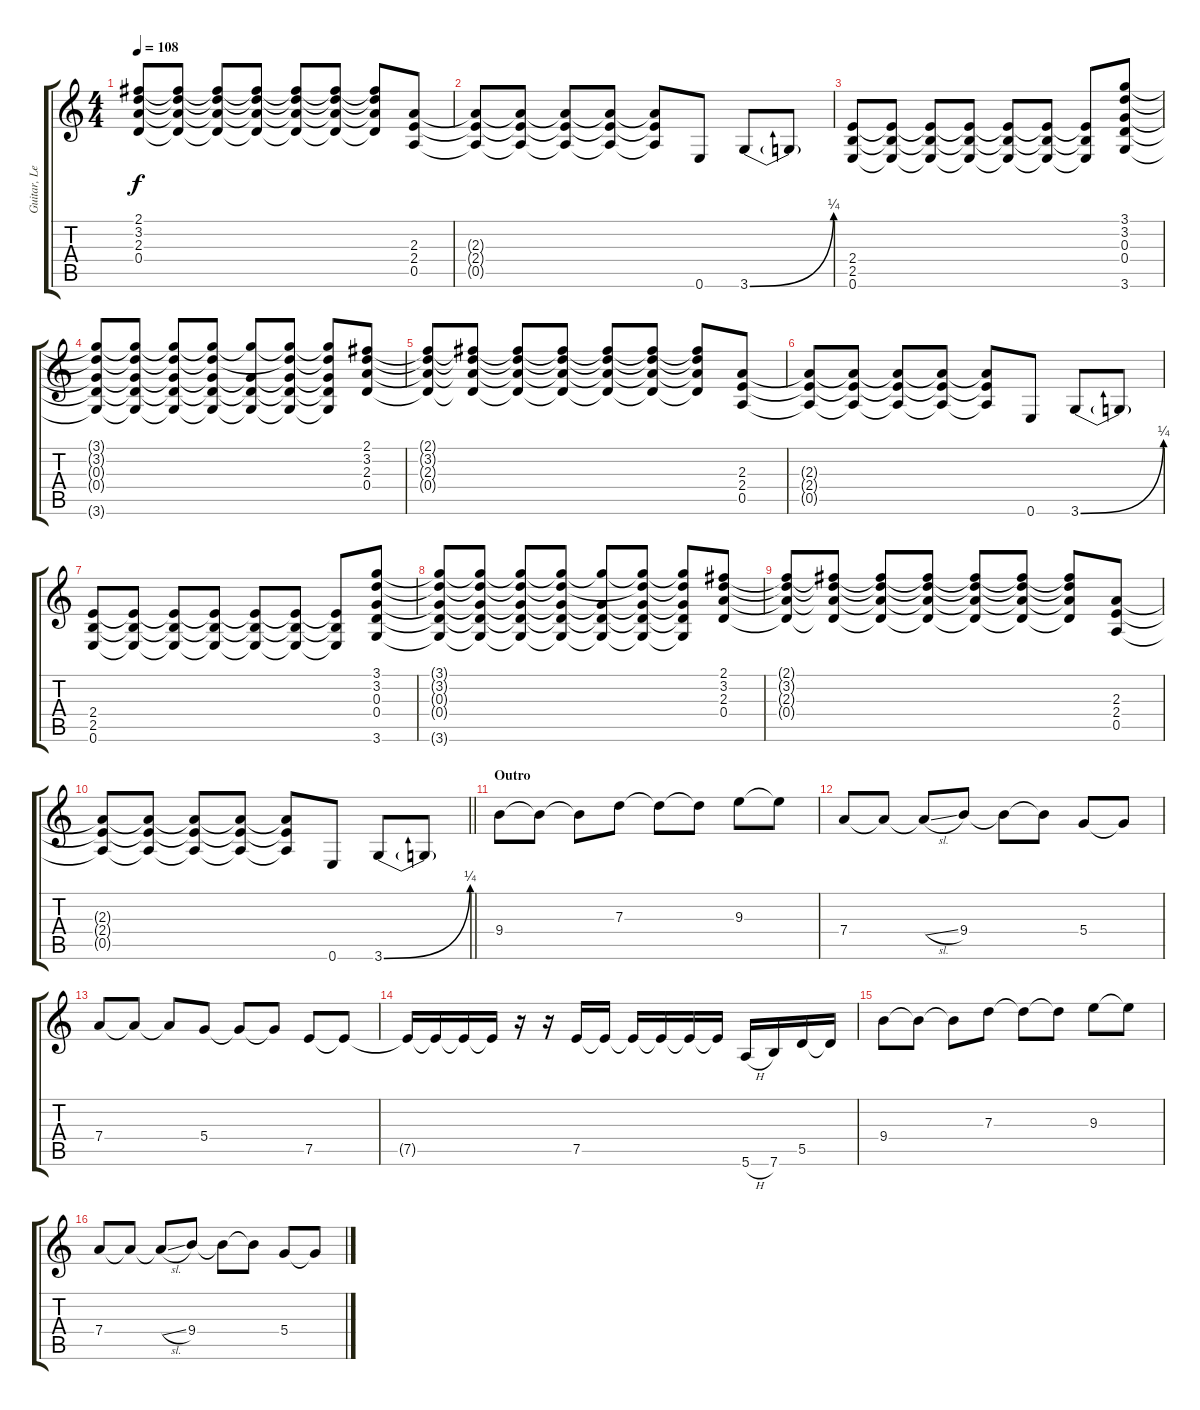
\track ("Guitar, Lead" "Guitar, Le") {mute instrument overdrivenguitar}
\staff {score tabs}
\tuning (E4 B3 G3 D3 A2 E2) {hide}
\ts (4 4)
\tempo 108
\clef g2
\ks c
(2.1{t} 3.2{t} 2.3{t} 0.4{t}).8{dy f} (2.1{t} 3.2{t} 2.3{t} 0.4{t}).8 (2.1{t} 3.2{t} 2.3{t} 0.4{t}).8 (2.1{t} 3.2{t} 2.3{t} 0.4{t}).8 (2.1{t} 3.2{t} 2.3{t} 0.4{t}).8 (2.1{t} 3.2{t} 2.3{t} 0.4{t}).8 (2.1{t} 3.2{t} 2.3{t} 0.4{t}).8 (2.3 2.4 0.5).8 |
(2.3{t} 2.4{t} 0.5{t}).8 (2.3{t} 2.4{t} 0.5{t}).8 (2.3{t} 2.4{t} 0.5{t}).8 (2.3{t} 2.4{t} 0.5{t}).8 (2.3{t} 2.4{t} 0.5{t}).8 0.6.8 3.6{be (bend 0 0 60 1)}.8 3.6{t}.8 |
(2.4 2.5 0.6).8 (2.4{t} 2.5{t} 0.6{t}).8 (2.4{t} 2.5{t} 0.6{t}).8 (2.4{t} 2.5{t} 0.6{t}).8 (2.4{t} 2.5{t} 0.6{t}).8 (2.4{t} 2.5{t} 0.6{t}).8 (2.4{t} 2.5{t} 0.6{t}).8 (3.1 3.2 0.3 0.4 3.6).8 |
(3.1{t} 3.2{t} 0.3{t} 0.4{t} 3.6{t}).8 (3.1{t} 3.2{t} 0.3{t} 0.4{t} 3.6{t}).8 (3.1{t} 3.2{t} 0.3{t} 0.4{t} 3.6{t}).8 (3.1{t} 3.2{t} 0.3{t} 0.4{t} 3.6{t}).8 (3.1{t} 0.3{t} 0.4{t} 3.6{t}).8 (3.1{t} 3.2{t} 0.3{t} 0.4{t} 3.6{t}).8 (3.1{t} 3.2{t} 0.3{t} 0.4{t} 3.6{t}).8 (2.1 3.2 2.3 0.4).8 |
(2.1{t} 3.2{t} 2.3{t} 0.4{t}).8 (2.1{t} 3.2{t} 2.3{t} 0.4{t}).8 (2.1{t} 3.2{t} 2.3{t} 0.4{t}).8 (2.1{t} 3.2{t} 2.3{t} 0.4{t}).8 (2.1{t} 3.2{t} 2.3{t} 0.4{t}).8 (2.1{t} 3.2{t} 2.3{t} 0.4{t}).8 (2.1{t} 3.2{t} 2.3{t} 0.4{t}).8 (2.3 2.4 0.5).8 |
(2.3{t} 2.4{t} 0.5{t}).8 (2.3{t} 2.4{t} 0.5{t}).8 (2.3{t} 2.4{t} 0.5{t}).8 (2.3{t} 2.4{t} 0.5{t}).8 (2.3{t} 2.4{t} 0.5{t}).8 0.6.8 3.6{be (bend 0 0 60 1)}.8 3.6{t}.8 |
(2.4 2.5 0.6).8 (2.4{t} 2.5{t} 0.6{t}).8 (2.4{t} 2.5{t} 0.6{t}).8 (2.4{t} 2.5{t} 0.6{t}).8 (2.4{t} 2.5{t} 0.6{t}).8 (2.4{t} 2.5{t} 0.6{t}).8 (2.4{t} 2.5{t} 0.6{t}).8 (3.1 3.2 0.3 0.4 3.6).8 |
(3.1{t} 3.2{t} 0.3{t} 0.4{t} 3.6{t}).8 (3.1{t} 3.2{t} 0.3{t} 0.4{t} 3.6{t}).8 (3.1{t} 3.2{t} 0.3{t} 0.4{t} 3.6{t}).8 (3.1{t} 3.2{t} 0.3{t} 0.4{t} 3.6{t}).8 (3.1{t} 0.3{t} 0.4{t} 3.6{t}).8 (3.1{t} 3.2{t} 0.3{t} 0.4{t} 3.6{t}).8 (3.1{t} 3.2{t} 0.3{t} 0.4{t} 3.6{t}).8 (2.1 3.2 2.3 0.4).8 |
(2.1{t} 3.2{t} 2.3{t} 0.4{t}).8 (2.1{t} 3.2{t} 2.3{t} 0.4{t}).8 (2.1{t} 3.2{t} 2.3{t} 0.4{t}).8 (2.1{t} 3.2{t} 2.3{t} 0.4{t}).8 (2.1{t} 3.2{t} 2.3{t} 0.4{t}).8 (2.1{t} 3.2{t} 2.3{t} 0.4{t}).8 (2.1{t} 3.2{t} 2.3{t} 0.4{t}).8 (2.3 2.4 0.5).8 |
\barLineRight lightlight
(2.3{t} 2.4{t} 0.5{t}).8 (2.3{t} 2.4{t} 0.5{t}).8 (2.3{t} 2.4{t} 0.5{t}).8 (2.3{t} 2.4{t} 0.5{t}).8 (2.3{t} 2.4{t} 0.5{t}).8 0.6.8 3.6{be (bend 0 0 60 1)}.8 3.6{t}.8 |
\section ("" "Outro")
9.4.8 9.4{t}.8 9.4{t}.8 7.3.8 7.3{t}.8 7.3{t}.8 9.3.8 9.3{t}.8 |
7.4.8 7.4{t}.8 7.4{sl t}.8 9.4.8 9.4{t}.8 9.4{t}.8 5.4.8 5.4{t}.8 |
7.4.8 7.4{t}.8 7.4{t}.8 5.4.8 5.4{t}.8 5.4{t}.8 7.5.8 7.5{t}.8 |
7.5{t}.16 7.5{t}.16 7.5{t}.16 7.5{t}.16 r.16 r.16 7.5.16 7.5{t}.16 7.5{t}.16 7.5{t}.16 7.5{t}.16 7.5{t}.16 5.6{h}.16 7.6.16 5.5.16 5.5{t}.16 |
9.4.8 9.4{t}.8 9.4{t}.8 7.3.8 7.3{t}.8 7.3{t}.8 9.3.8 9.3{t}.8 |
7.4.8 7.4{t}.8 7.4{sl t}.8 9.4.8 9.4{t}.8 9.4{t}.8 5.4.8 5.4{t}.8
